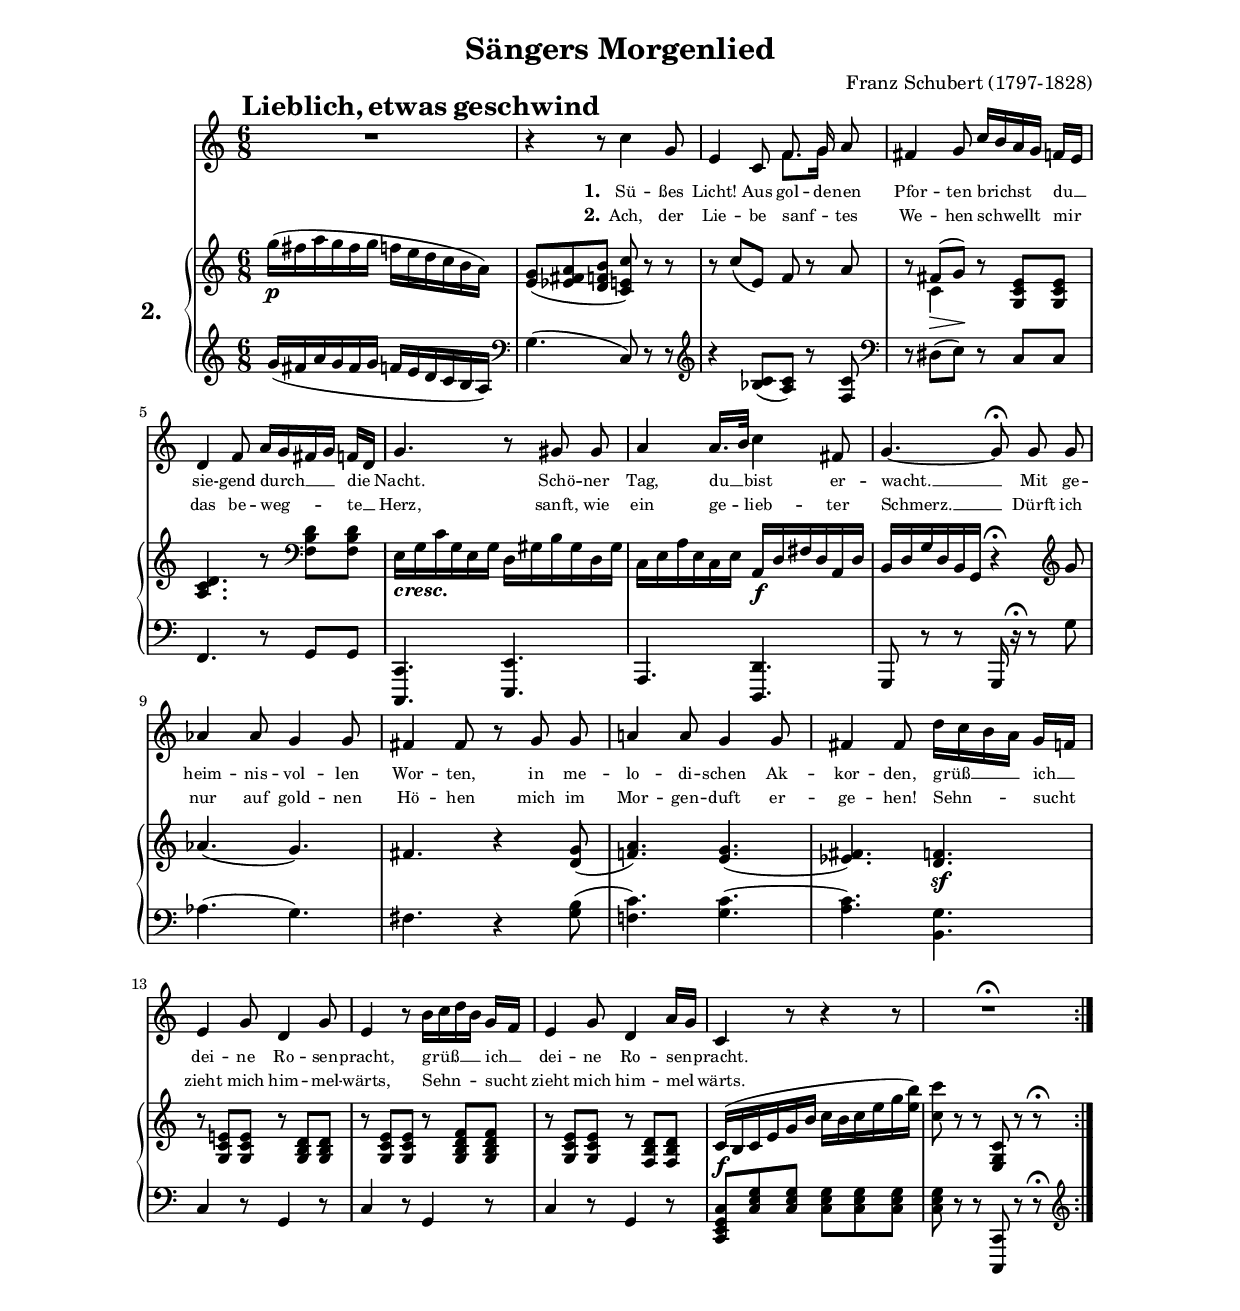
\header {
    title = "Sängers Morgenlied"
    composer = "Franz Schubert (1797-1828)"
    date = "27. Februar 1815"
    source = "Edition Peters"
    editor = "Paul Losse"
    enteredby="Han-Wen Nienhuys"
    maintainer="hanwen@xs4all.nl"

    texidoc = "The source is a rather tightly set Peters in Edition is
    a heavy font. The Peters edition (4622c) was `herausgegeben' by
    Paul Losse, whose name also appears on a 1956 edition of some
    other music. Strictly speaking, his edititorial enhancements will
    not be in the PD - but I am assuming there are no notable ones in
    this small piece.

    The original compresses the entire music onto a single page, in 4
    systems.  Lily does so too if you tune down spacing-increment, but
    chooses line breaks differently.

    Further manual tweaks: the slur in measure 12 has been flattened
manually. The beam in measure 3, left-hand, technically is wrong, but
has been added following the original. The crescendo in measure 4 has
been lowered

"

}

\version "2.10.0"
manuscriptBreak = { \break }



#(set-global-staff-size (/ (* 5.8 72.27) 25.4))

\paper  {
%#(set-global-staff-size (* 5.8 mm))
    line-width = #(* mm 160)
    indent = 8\mm
    interscoreline = 2.\mm
    between-system-space = 15\mm
    ragged-bottom = ##t 
    }

modernAccidentals = {
  \set Staff.extraNatural =  ##f
  \set Staff.autoAccidentals =  #'(Staff (same-octave . 1) (any-octave . 0))
  \set Staff.autoCautionaries =  #'()  
}


melody =    \relative c'' \repeat volta 2 \new Voice = "singer" {
    \time 6/8
    \autoBeamOff
    s1*0^\markup { \bold \large\bigger\bigger { \hspace #-3.0 Lieblich, etwas geschwind } }
  R2.
  r4 r8 c4 g8 |
  e4 c8
    <<
	\new Voice { \stemUp f8. g16 }
	{ \stemDown f8.[ g16] } >> \stemNeutral a8 |
  fis4  g8 c16[ b a g] f[ e] |
  d4 f8 a16[ g fis g] f[ d] |
  g4. r8 gis gis |
  a4 a16.[ b32] c4 fis,8 |
  g4.~ g8-\fermata g8 g |
  as4 as8 g4 g8 |
  fis4 fis8 r8 g g  |
  a!4 a8 g4 g8 |
  fis4 fis8 d'16[ c b a] g[ f] |
  e4 g8 d4 g8 e4 r8 b'16[ c d b] g[ f] |
  e4 g8 d4 a'16[ g] |
  c,4 r8 r4 r8 |

    % TODO : make \fermata work. 
  R2.^\fermataMarkup 
}


ignoreMelisma =	\set ignoreMelismata = ##t
ignoreMelismaOff = \unset ignoreMelismata 


firstVerse = \lyricmode {
    \set stanza = "1."
    
    Sü -- ßes Licht! Aus
    \ignoreMelisma
    gol --
    \ignoreMelismaOff

    de -- nen  Pfor -- ten brichst du __ \manuscriptBreak | 
    sie -- gend durch __ die Nacht. Schö -- ner Tag, du __ bist er -- wacht. __ Mit ge -- |
    \manuscriptBreak
    heim -- nis -- vol -- len Wor -- ten, in me -- lo -- di -- schen Ak -- kor -- den, grüß __ ich __ \manuscriptBreak |
    dei -- ne Ro -- sen -- pracht, grüß __ ich __ dei -- ne Ro -- sen -- pracht. 
    }

secondVerse = \lyricmode {
    \set stanza = "2."
    Ach, der Lie -- be sanf
    -- tes We -- hen schwellt mir |
    das be -- weg -- te __ Herz, sanft, wie ein ge -- lieb -- ter Schmerz. __ Dürft ich | 
    nur auf gold -- nen Hö -- hen mich im Mor -- gen -- duft er -- ge -- hen! Sehn -- sucht |
    zieht mich him -- mel -- wärts, Sehn -- sucht zieht mich him -- mel -- wärts.
    }

pianoRH =  \relative c''' \repeat volta 2 {
    #(set-accidental-style 'modern)
    g16(_\p fis a g fis g f e d c b a ) | 
    <g e>8( <es fis a> <d f b> <c e c'>) r8 r | 
    r8 c'( e,) f r a |
    \once \override DynamicLineSpanner   #'padding =#3
    r8 << { s8 s8 }  << { fis(\> g)\!
			    } \\ { c,4 } >> >> r8 <e c g> <e c g> |
    <d c a>4. r8 \clef bass  <d b f> <d b f> |
    e,16_" "_\markup { \bold\italic cresc. } g c g e g d gis b gis d gis |
    c, e a e c e a,-\f d fis d a d |
    b d g  d b g r4\fermata \clef treble g''8 |
    as4.( g 4.) | fis4. r4 <d g>8 ( |
    <f a>4.) <e g>4.( <es fis> ) <d f>\sf |
    r8 <e c g> <e c g> r <d b g > <d b g> |
    r <e c g> <e c g> r <f d b g> <f d b g> |
    r <e c g> <e c g> r <d b f> <d b f> |
    c16(_\f b c e g b c b c e g <e b'>) |
    <c c'>8 r r <c, g e>8 r r\fermata |  
}

pianoLH =  \relative c'' \repeat volta 2 {
    #(set-accidental-style 'modern)
    g16( fis a g fis g f e d c b a) | 
    \clef bass g4.( c,8) r r
    \clef treble r4 <bes' c>8([ <a c>)] r <f c'> |
    \clef bass r8 dis( e) r c c |
    f,4. r8 g g |
    <c, c,>4. <e e,>4. |
    a,4. <d d,>4. |
    g,8 r r g16 r16\fermata r8 g''8 |
    as4.( g ) |
    fis r4 <g b>8( |
    <f c'>4.)

    \once \override Slur  #'height-limit = #1.0

    <g c>4.( | <a c>4.) <g b,> |
    c,4 r8 g4 r8 |
    c4 r8 g4 r8 |
    c4 r8 g4 r8 |
    <c g e c>8 <c e g> <c e g>     <c e g> <c e g> <c e g> |
    <c e g> r r <c, c,>8 r r\fermata \clef treble
    }

\book {
    \score {
	<< \time 6/8
	   \new Staff <<
	       \context Staff #(set-accidental-style 'modern)
	       \melody >>
	   \lyricsto "singer" \new Lyrics \firstVerse
	   \lyricsto "singer" \new Lyrics \secondVerse
	   \new PianoStaff << 
	       \set PianoStaff.instrumentName = \markup {
		   \bold
		   \bigger\bigger\bigger\bigger \huge "2.  " }
	       \new Staff \pianoRH
	       \new Staff \pianoLH
	   >> 
       >>

	\layout {
	    \context {
		\Lyrics
		\override VerticalAxisGroup #'minimum-Y-extent = #'(-0.5 . 2.5)
		\override LyricText #'font-size = #-1
	    }
	    \context {
		\Score
		\override Beam #'thickness = #0.55
		\override SpacingSpanner #'spacing-increment = #1.0
		\override Slur #'height-limit = #1.5
	    }
	}
	\midi {
	  \context {
	    \Score
	    tempoWholesPerMinute = #(ly:make-moment 70 4)
	  }
	}
    }
}

